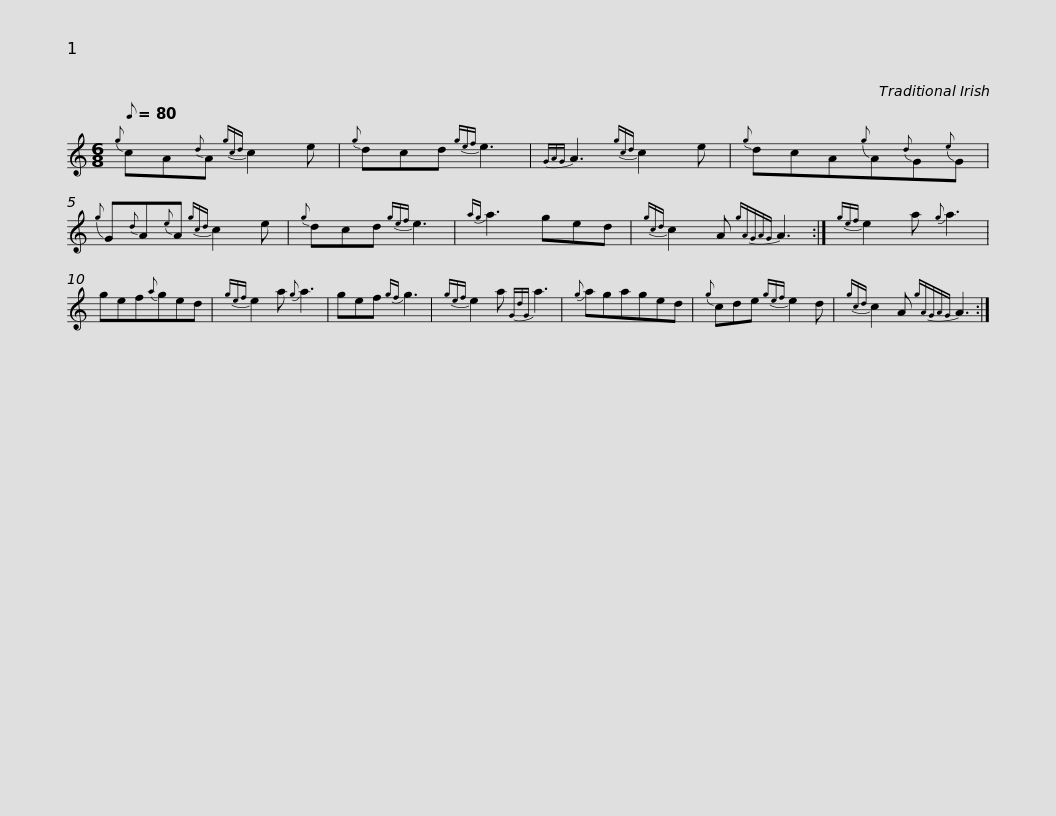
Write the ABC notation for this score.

X:1
L:1/8
Q:1/8=80
M:6/8
I:linebreak $
K:C
V:1 treble
V:1
{g} cA{d}A{gcd} c2 e |{g} dcd{gef} e3 |{GAG} A3{gcd} c2 e |${g} dcA{g}A{d}G{e}G |{g} G{d}A{e}A{gcd} c2 e | %5
{g} dcd{gef} e3 |${ag} a3 ged |{gcd} c2 A{gAGAG} A3 :|{gef} e2 a{g} a3 |$ gef{a}ged | %10
{gef} e2 a{g} a3 | gef{gf} g3 |${gef} e2 a{GdG} a3 |{g} agaged |{g} cde{gef} e2 d |$ %15
{gcd} c2 A{gAGAG} A3 :| %16
